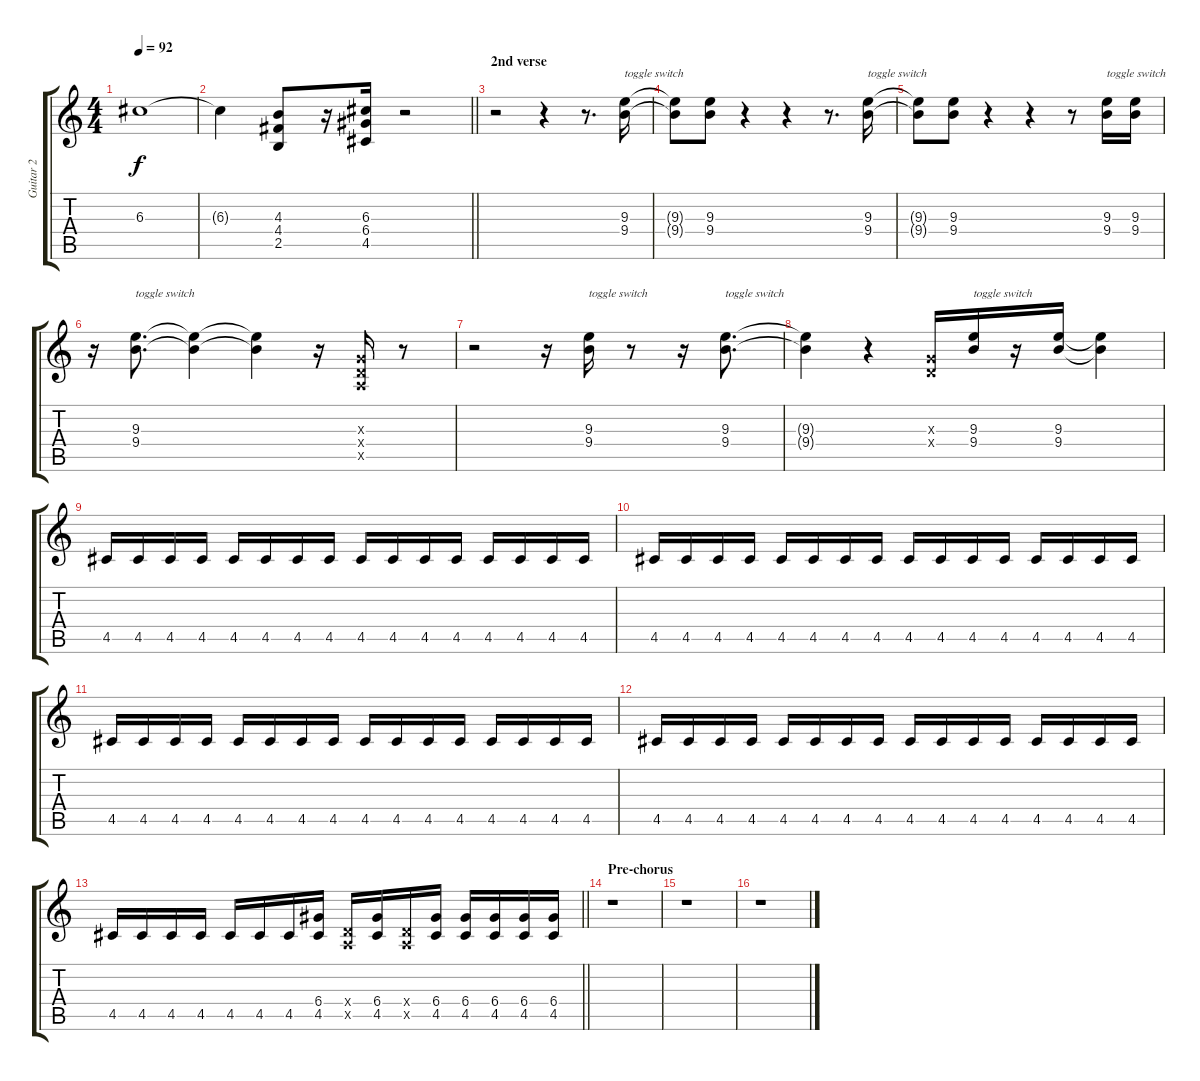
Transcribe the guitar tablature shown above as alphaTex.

\track ("Guitar 2" "Guitar 2") {instrument distortionguitar}
\staff {score tabs}
\tuning (E4 B3 G3 D3 A2 E2) {hide}
\ts (4 4)
\tempo 92
\clef g2
\ks c
6.3{t}.1{dy f} |
\barLineRight lightlight
6.3{t}.4 (4.3 4.4 2.5).8 r.16 (6.3 6.4 4.5).16 r.2 |
\section ("" "2nd verse")
r.2 r.4 r.8{d} (9.3 9.4).16{txt "toggle switch"} |
(9.3{t} 9.4{t}).8 (9.3 9.4).8 r.4 r.4 r.8{d} (9.3 9.4).16{txt "toggle switch"} |
(9.3{t} 9.4{t}).8 (9.3 9.4).8 r.4 r.4 r.8 (9.3 9.4).16{txt "toggle switch"} (9.3 9.4).16 |
r.16 (9.3 9.4).8{d txt "toggle switch"} (9.3{t} 9.4{t}).4 (9.3{t} 9.4{t}).4 r.16 (0.3{x} 0.4{x} 0.5{x}).16 r.8 |
r.2 r.16 (9.3 9.4).16{txt "toggle switch"} r.8 r.16 (9.3 9.4).8{d txt "toggle switch"} |
(9.3{t} 9.4{t}).4 r.4 (0.3{x} 0.4{x}).16 (9.3 9.4).16{txt "toggle switch"} r.16 (9.3 9.4).16 (9.3{t} 9.4{t}).4 |
4.5.16 4.5.16 4.5.16 4.5.16 4.5.16 4.5.16 4.5.16 4.5.16 4.5.16 4.5.16 4.5.16 4.5.16 4.5.16 4.5.16 4.5.16 4.5.16 |
4.5.16 4.5.16 4.5.16 4.5.16 4.5.16 4.5.16 4.5.16 4.5.16 4.5.16 4.5.16 4.5.16 4.5.16 4.5.16 4.5.16 4.5.16 4.5.16 |
4.5.16 4.5.16 4.5.16 4.5.16 4.5.16 4.5.16 4.5.16 4.5.16 4.5.16 4.5.16 4.5.16 4.5.16 4.5.16 4.5.16 4.5.16 4.5.16 |
4.5.16 4.5.16 4.5.16 4.5.16 4.5.16 4.5.16 4.5.16 4.5.16 4.5.16 4.5.16 4.5.16 4.5.16 4.5.16 4.5.16 4.5.16 4.5.16 |
\barLineRight lightlight
4.5.16 4.5.16 4.5.16 4.5.16 4.5.16 4.5.16 4.5.16 (6.4 4.5).16 (0.4{x} 0.5{x}).16 (6.4 4.5).16 (0.4{x} 0.5{x}).16 (6.4 4.5).16 (6.4 4.5).16 (6.4 4.5).16 (6.4 4.5).16 (6.4 4.5).16 |
\section ("" "Pre-chorus")
r.1 |
r.1 |
r.1
